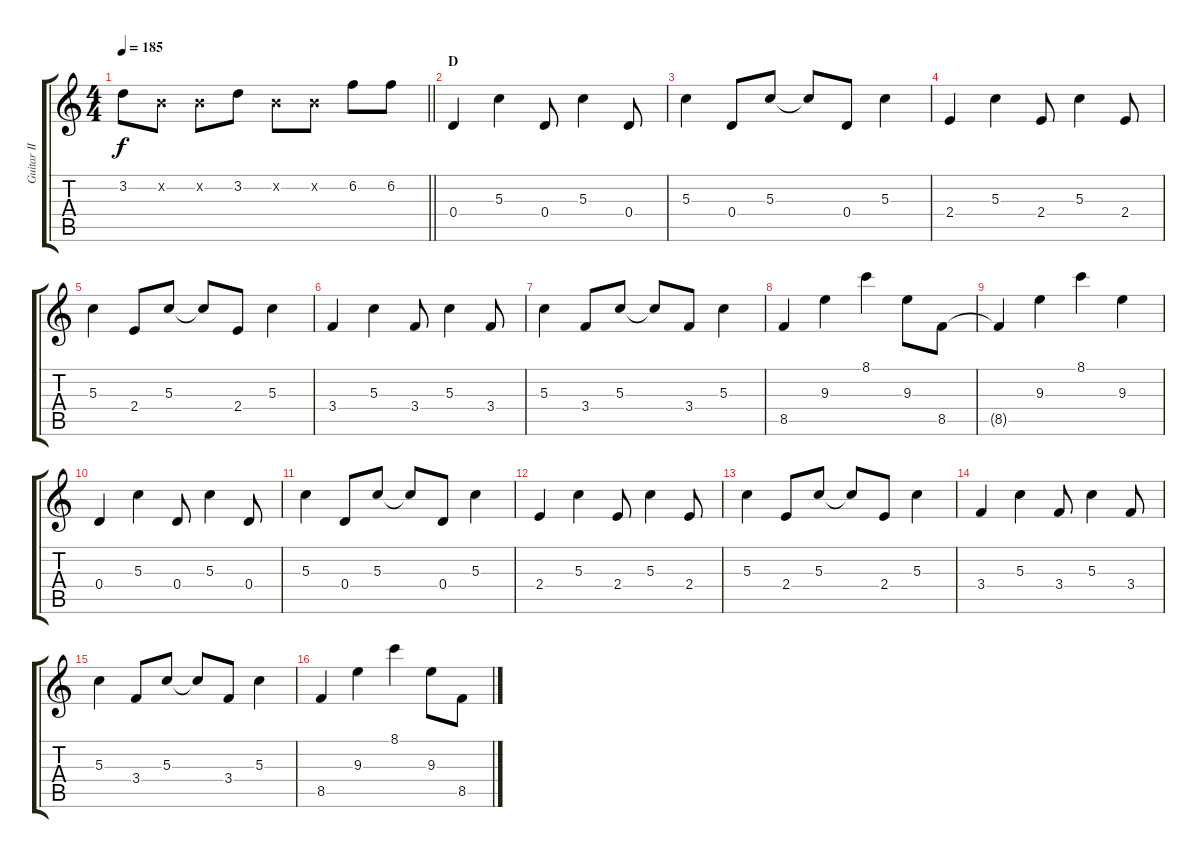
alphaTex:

\track ("Guitar II - Kita" "Guitar II ") {instrument overdrivenguitar}
\staff {score tabs}
\tuning (E4 B3 G3 D3 A2 E2) {hide}
\ts (4 4)
\tempo 185
\clef g2
\barLineRight lightlight
\ks c
3.2.8{dy f} 0.2{x}.8 0.2{x}.8 3.2.8 0.2{x}.8 0.2{x}.8 6.2.8 6.2.8 |
\section ("" "D")
0.4.4 5.3.4 0.4.8 5.3.4 0.4.8 |
5.3.4 0.4.8 5.3.8 5.3{t}.8 0.4.8 5.3.4 |
2.4.4 5.3.4 2.4.8 5.3.4 2.4.8 |
5.3.4 2.4.8 5.3.8 5.3{t}.8 2.4.8 5.3.4 |
3.4.4 5.3.4 3.4.8 5.3.4 3.4.8 |
5.3.4 3.4.8 5.3.8 5.3{t}.8 3.4.8 5.3.4 |
8.5.4 9.3.4 8.1.4 9.3.8 8.5.8 |
8.5{t}.4 9.3.4 8.1.4 9.3.4 |
0.4.4 5.3.4 0.4.8 5.3.4 0.4.8 |
5.3.4 0.4.8 5.3.8 5.3{t}.8 0.4.8 5.3.4 |
2.4.4 5.3.4 2.4.8 5.3.4 2.4.8 |
5.3.4 2.4.8 5.3.8 5.3{t}.8 2.4.8 5.3.4 |
3.4.4 5.3.4 3.4.8 5.3.4 3.4.8 |
5.3.4 3.4.8 5.3.8 5.3{t}.8 3.4.8 5.3.4 |
8.5.4 9.3.4 8.1.4 9.3.8 8.5.8
